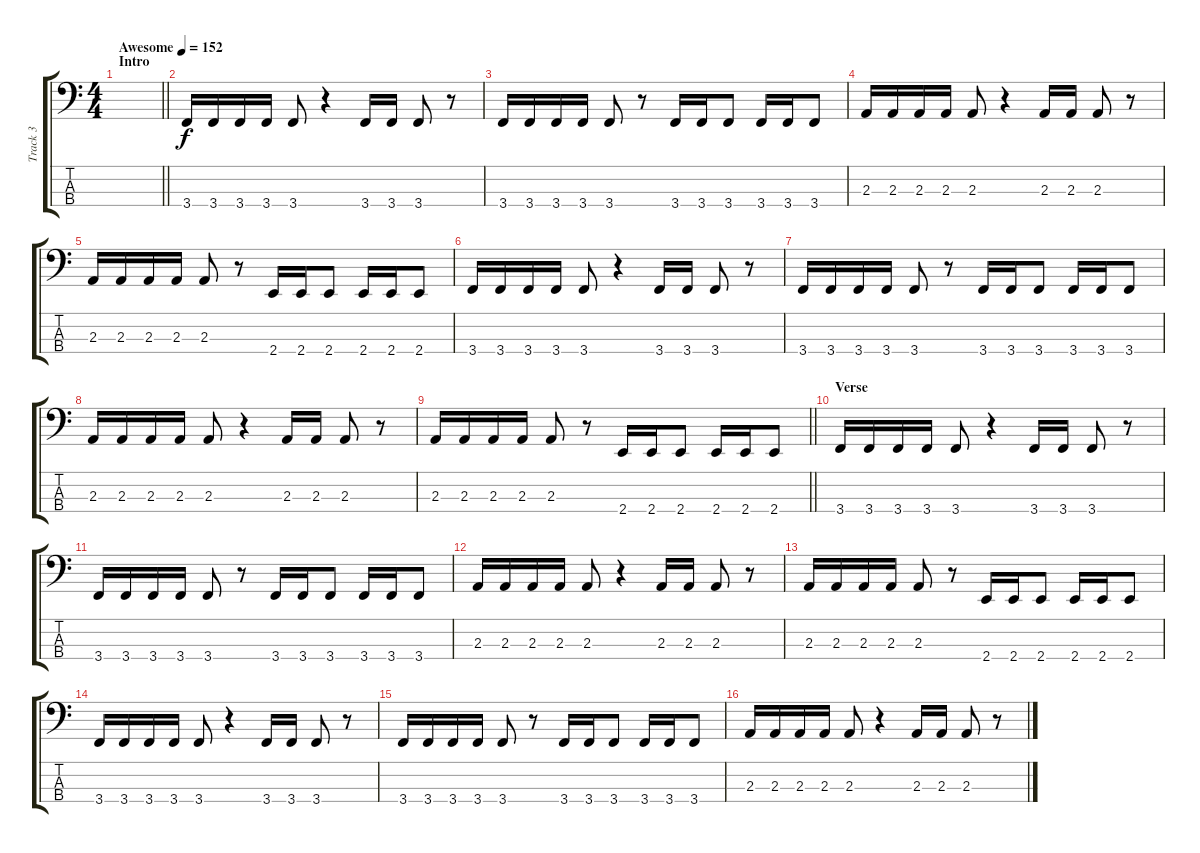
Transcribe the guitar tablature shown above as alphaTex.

\track ("Track 3" "Track 3") {instrument electricbasspick}
\staff {score tabs}
\tuning (F2 C2 G1 D1) {hide}
\ts (4 4)
\section ("" "Intro")
\tempo (152 "Awesome")
\clef f4
\barLineRight lightlight
\ks c
|
3.4.16 3.4.16 3.4.16 3.4.16 3.4.8 r.4 3.4.16 3.4.16 3.4.8 r.8 |
3.4.16 3.4.16 3.4.16 3.4.16 3.4.8 r.8 3.4.16 3.4.16 3.4.8 3.4.16 3.4.16 3.4.8 |
2.3.16 2.3.16 2.3.16 2.3.16 2.3.8 r.4 2.3.16 2.3.16 2.3.8 r.8 |
2.3.16 2.3.16 2.3.16 2.3.16 2.3.8 r.8 2.4.16 2.4.16 2.4.8 2.4.16 2.4.16 2.4.8 |
3.4.16 3.4.16 3.4.16 3.4.16 3.4.8 r.4 3.4.16 3.4.16 3.4.8 r.8 |
3.4.16 3.4.16 3.4.16 3.4.16 3.4.8 r.8 3.4.16 3.4.16 3.4.8 3.4.16 3.4.16 3.4.8 |
2.3.16 2.3.16 2.3.16 2.3.16 2.3.8 r.4 2.3.16 2.3.16 2.3.8 r.8 |
\barLineRight lightlight
2.3.16 2.3.16 2.3.16 2.3.16 2.3.8 r.8 2.4.16 2.4.16 2.4.8 2.4.16 2.4.16 2.4.8 |
\section ("" "Verse")
3.4.16 3.4.16 3.4.16 3.4.16 3.4.8 r.4 3.4.16 3.4.16 3.4.8 r.8 |
3.4.16 3.4.16 3.4.16 3.4.16 3.4.8 r.8 3.4.16 3.4.16 3.4.8 3.4.16 3.4.16 3.4.8 |
2.3.16 2.3.16 2.3.16 2.3.16 2.3.8 r.4 2.3.16 2.3.16 2.3.8 r.8 |
2.3.16 2.3.16 2.3.16 2.3.16 2.3.8 r.8 2.4.16 2.4.16 2.4.8 2.4.16 2.4.16 2.4.8 |
3.4.16 3.4.16 3.4.16 3.4.16 3.4.8 r.4 3.4.16 3.4.16 3.4.8 r.8 |
3.4.16 3.4.16 3.4.16 3.4.16 3.4.8 r.8 3.4.16 3.4.16 3.4.8 3.4.16 3.4.16 3.4.8 |
2.3.16 2.3.16 2.3.16 2.3.16 2.3.8 r.4 2.3.16 2.3.16 2.3.8 r.8
